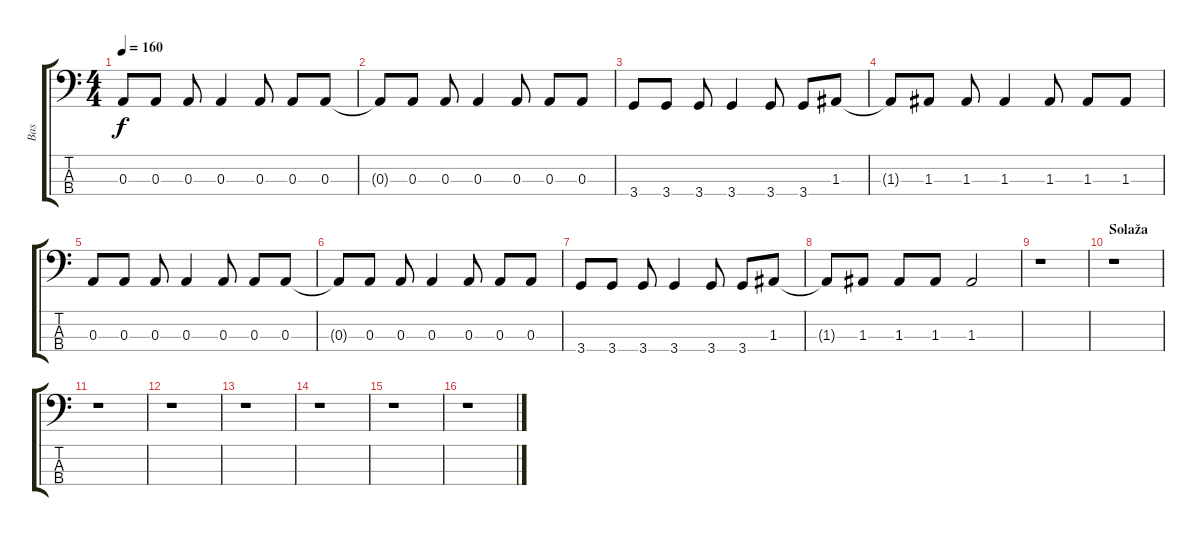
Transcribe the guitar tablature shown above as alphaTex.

\track ("Bas" "Bas") {instrument electricbasspick}
\staff {score tabs}
\tuning (G2 D2 A1 E1) {hide}
\ts (4 4)
\tempo 160
\clef f4
\ks c
0.3.8{dy f} 0.3.8 0.3.8 0.3.4 0.3.8 0.3.8 0.3.8 |
0.3{t}.8 0.3.8 0.3.8 0.3.4 0.3.8 0.3.8 0.3.8 |
3.4.8 3.4.8 3.4.8 3.4.4 3.4.8 3.4.8 1.3.8 |
1.3{t}.8 1.3.8 1.3.8 1.3.4 1.3.8 1.3.8 1.3.8 |
0.3.8 0.3.8 0.3.8 0.3.4 0.3.8 0.3.8 0.3.8 |
0.3{t}.8 0.3.8 0.3.8 0.3.4 0.3.8 0.3.8 0.3.8 |
3.4.8 3.4.8 3.4.8 3.4.4 3.4.8 3.4.8 1.3.8 |
1.3{t}.8 1.3.8 1.3.8 1.3.8 1.3.2 |
r.1 |
\section ("" "Solaža")
r.1 |
r.1 |
r.1 |
r.1 |
r.1 |
r.1 |
r.1
